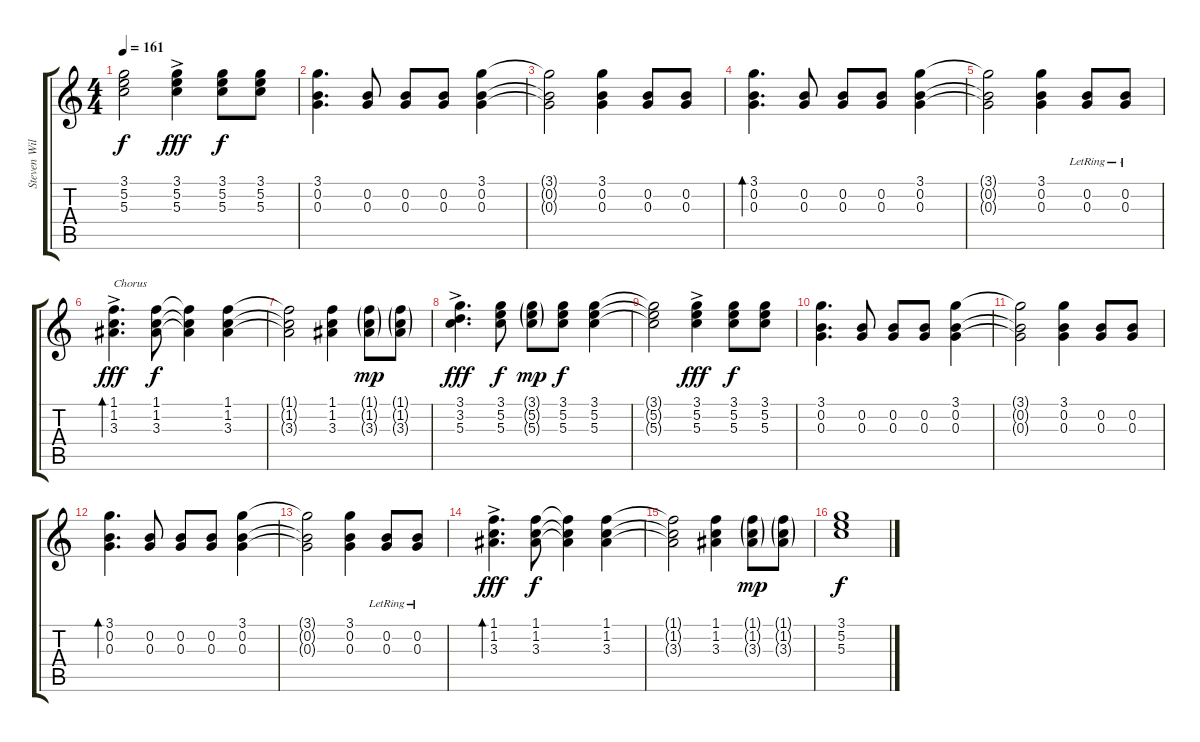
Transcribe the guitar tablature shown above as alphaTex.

\track ("Steven Wilson (Guitar 4)" "Steven Wil") {instrument acousticguitarsteel}
\staff {score tabs}
\tuning (E4 B3 G3 D3 A2 D2) {hide}
\ts (4 4)
\tempo 161
\clef g2
\ks c
(3.1{t} 5.2{t} 5.3{t}).2{dy f} (3.1{ac} 5.2{ac} 5.3{ac}).4{dy fff} (3.1 5.2 5.3).8{dy f} (3.1 5.2 5.3).8 |
(3.1 0.2 0.3).4{d} (0.2 0.3).8 (0.2 0.3).8 (0.2 0.3).8 (3.1 0.2 0.3).4 |
(3.1{t} 0.2{t} 0.3{t}).2 (3.1 0.2 0.3).4 (0.2 0.3).8 (0.2 0.3).8 |
(3.1 0.2 0.3).4{d bd 60} (0.2 0.3).8 (0.2 0.3).8 (0.2 0.3).8 (3.1 0.2 0.3).4 |
(3.1{t} 0.2{t} 0.3{t}).2 (3.1 0.2 0.3).4 (0.2{lr} 0.3{lr}).8 (0.2{lr} 0.3{lr}).8 |
(1.1{ac} 1.2{ac} 3.3{ac}).4{d bd 60 txt "Chorus" dy fff} (1.1 1.2 3.3).8{dy f} (1.1{t} 1.2{t} 3.3{t}).4 (1.1 1.2 3.3).4 |
(1.1{t} 1.2{t} 3.3{t}).2 (1.1 1.2 3.3).4 (1.1{g} 1.2{g} 3.3{g}).8{dy mp} (1.1{g} 1.2{g} 3.3{g}).8 |
(3.1{ac} 3.2{ac} 5.3{ac}).4{d dy fff} (3.1 5.2 5.3).8{dy f} (3.1{g} 5.2{g} 5.3{g}).8{dy mp} (3.1 5.2 5.3).8{dy f} (3.1 5.2 5.3).4 |
(3.1{t} 5.2{t} 5.3{t}).2 (3.1{ac} 5.2{ac} 5.3{ac}).4{dy fff} (3.1 5.2 5.3).8{dy f} (3.1 5.2 5.3).8 |
(3.1 0.2 0.3).4{d} (0.2 0.3).8 (0.2 0.3).8 (0.2 0.3).8 (3.1 0.2 0.3).4 |
(3.1{t} 0.2{t} 0.3{t}).2 (3.1 0.2 0.3).4 (0.2 0.3).8 (0.2 0.3).8 |
(3.1 0.2 0.3).4{d bd 60} (0.2 0.3).8 (0.2 0.3).8 (0.2 0.3).8 (3.1 0.2 0.3).4 |
(3.1{t} 0.2{t} 0.3{t}).2 (3.1 0.2 0.3).4 (0.2{lr} 0.3{lr}).8 (0.2{lr} 0.3{lr}).8 |
(1.1{ac} 1.2{ac} 3.3{ac}).4{d bd 60 dy fff} (1.1 1.2 3.3).8{dy f} (1.1{t} 1.2{t} 3.3{t}).4 (1.1 1.2 3.3).4 |
(1.1{t} 1.2{t} 3.3{t}).2 (1.1 1.2 3.3).4 (1.1{g} 1.2{g} 3.3{g}).8{dy mp} (1.1{g} 1.2{g} 3.3{g}).8 |
(3.1 5.2 5.3).1{dy f}
